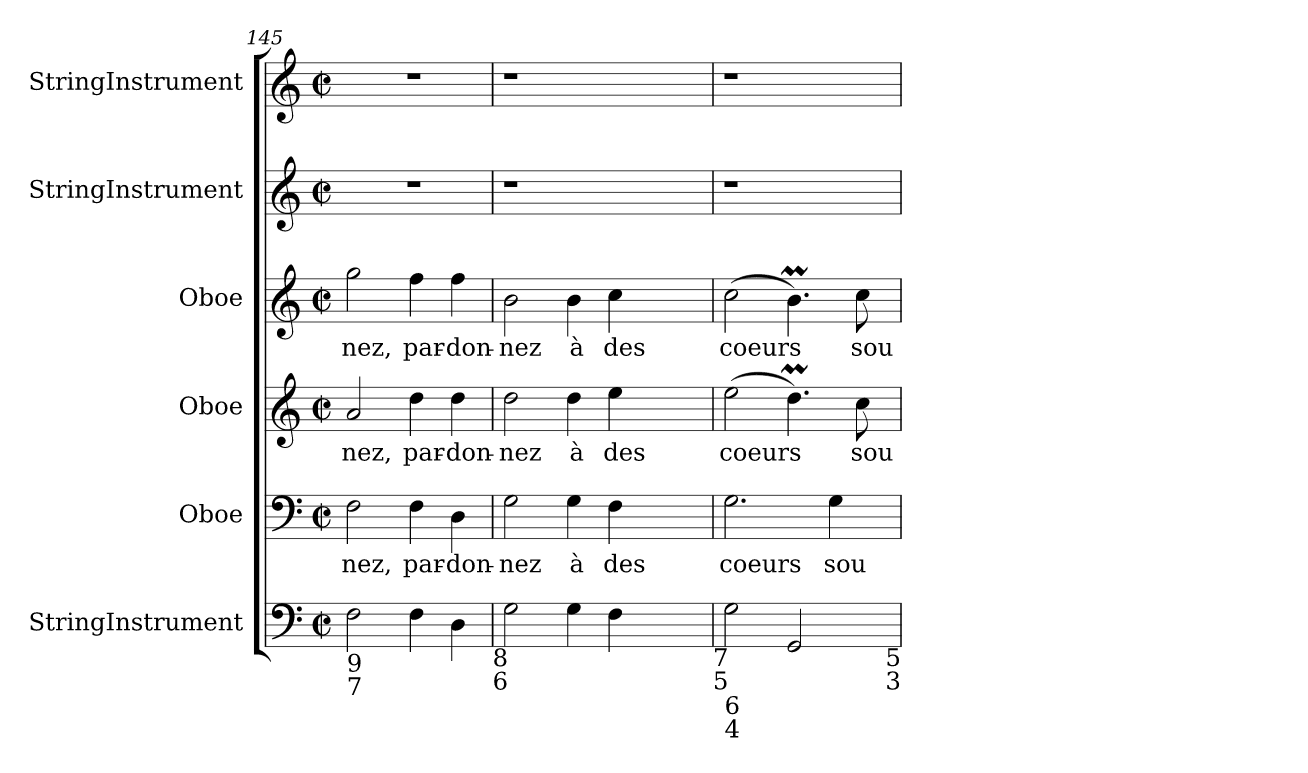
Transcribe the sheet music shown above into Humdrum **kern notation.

**kern	**kern	**text	**kern	**text	**kern	**text	**kern	**kern
*part6	*part5	*part5	*part4	*part4	*part3	*part3	*part2	*part1
*staff6	*staff5	*staff5	*staff4	*staff4	*staff3	*staff3	*staff2	*staff1
*I"StringInstrument	*I"Oboe	*	*I"Oboe	*	*I"Oboe	*	*I"StringInstrument	*I"StringInstrument
*I'Str	*I'Ob	*	*I'Ob	*	*I'Ob	*	*I'Str	*I'Str
*clefF4	*clefF4	*	*clefG2	*	*clefG2	*	*clefG2	*clefG2
*k[]	*k[]	*	*k[]	*	*k[]	*	*k[]	*k[]
*C:	*C:	*	*C:	*	*C:	*	*C:	*C:
*M2/2	*M2/2	*	*M2/2	*	*M2/2	*	*M2/2	*M2/2
*met(c|)	*met(c|)	*	*met(c|)	*	*met(c|)	*	*met(c|)	*met(c|)
=145	=145	=145	=145	=145	=145	=145	=145	=145
!LO:TX:b:t=9\n7	!	!	!	!	!	!	!	!
2F\	2F\	-nez,	2a/	-nez,	2gg\	-nez,	1r	1r
4F\	4F\	par-	4dd\	par-	4ff\	par-	.	.
4D\	4D\	-don-	4dd\	-don-	4ff\	-don-	.	.
!LO:TX:b:t=8\n6	!	!	!	!	!	!	!	!
=146	=146	=146	=146	=146	=146	=146	=146	=146
2G\	2G\	-nez	2dd\	-nez	2b\	-nez	1r	1r
4G\	4G\	à	4dd\	à	4b\	à	.	.
4F\	4F\	des	4ee\	des	4cc\	des	.	.
2ryy	2ryy	.	2ryy	.	2ryy	.	2ryy	2ryy
!LO:TX:b:t=7\n5	!	!	!	!	!	!	!	!
!!LO:PB:g=z
=147	=147	=147	=147	=147	=147	=147	=147	=147
!LO:TX:b:t=6\n4	!	!	!	!	!	!	!	!
2G\	2.G\	coeurs	(>2ee\	coeurs	(>2cc\	coeurs	1r	1r
2GG/	.	.	4.ddM\)	.	4.bm\)	.	.	.
.	4G\	sou-	.	.	.	.	.	.
.	.	.	8cc\	sou-	8cc\	sou-	.	.
16ryy	16ryy	.	16ryy	.	16ryy	.	16ryy	16ryy
!LO:TX:b:t=5\n3	!	!	!	!	!	!	!	!
=	=	=	=	=	=	=	=	=
*-	*-	*-	*-	*-	*-	*-	*-	*-
